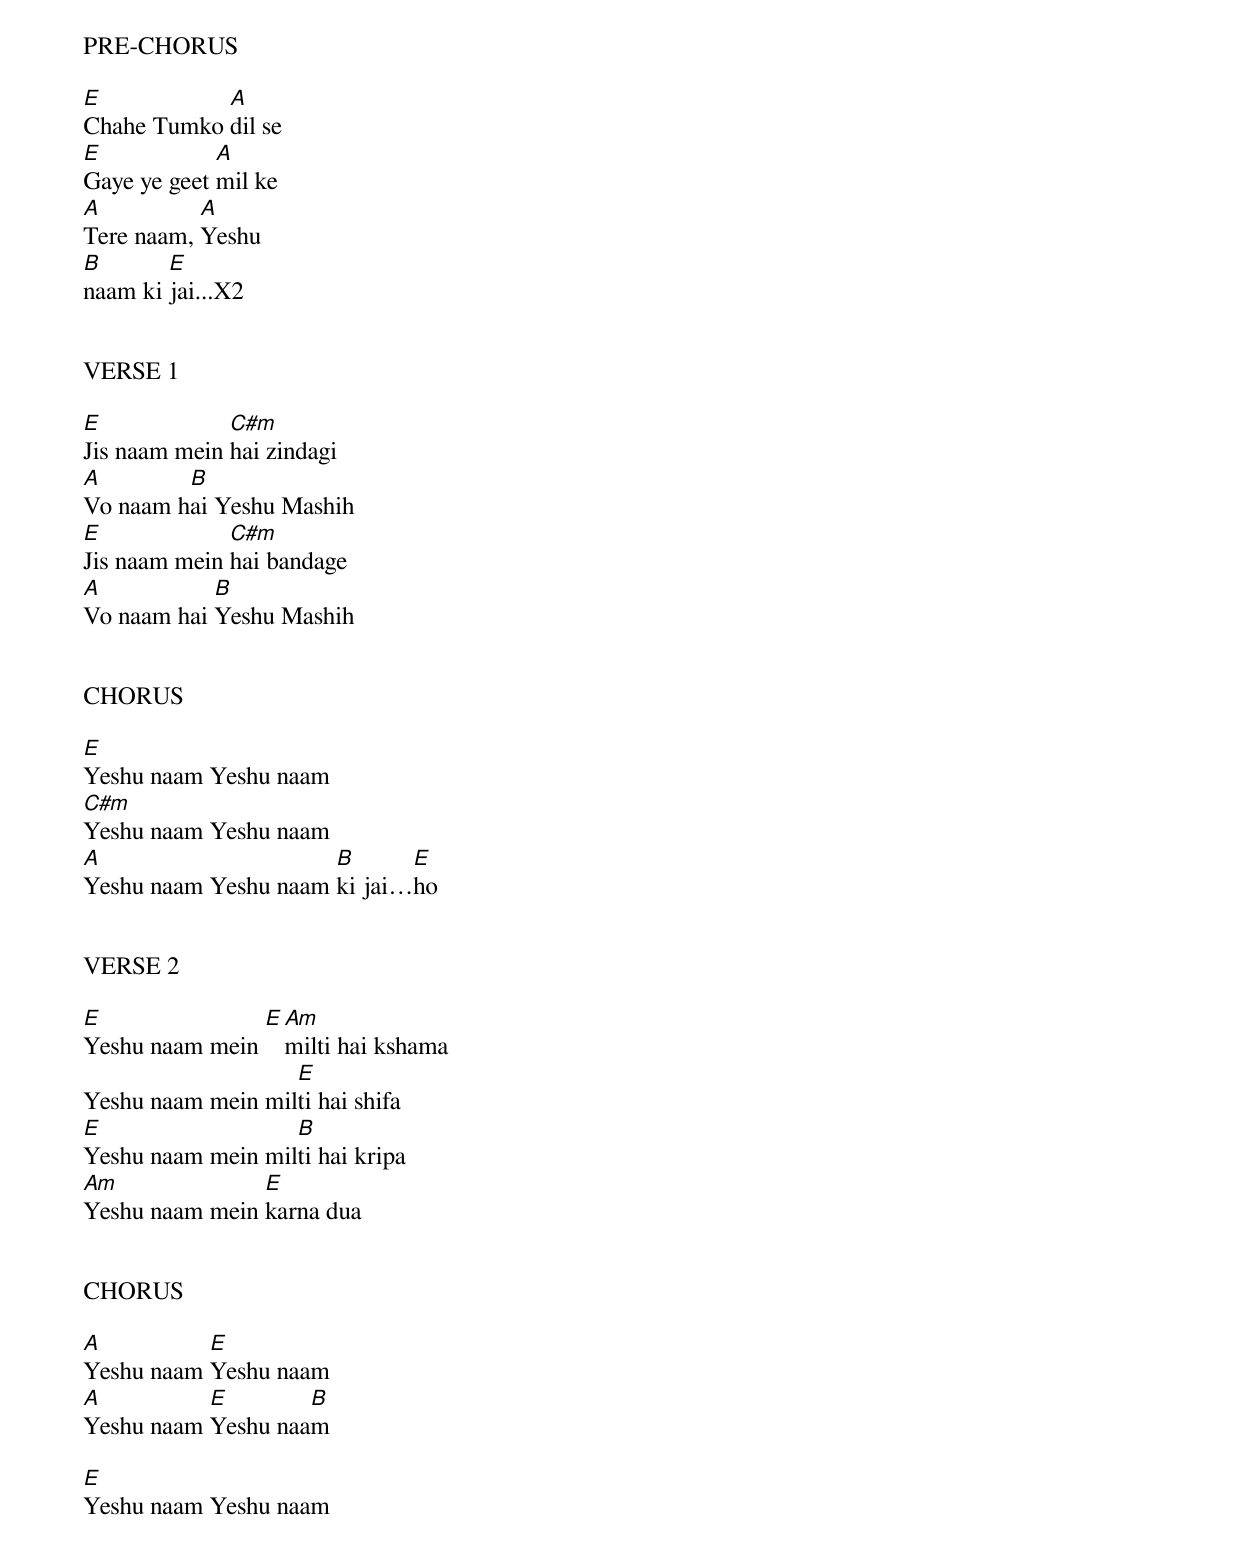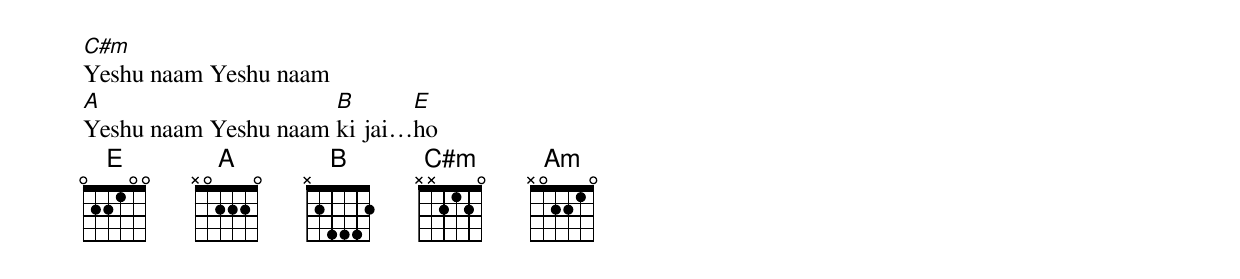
PRE-CHORUS

[E]Chahe Tumko [A]dil se
[E]Gaye ye geet [A]mil ke
[A]Tere naam, [A]Yeshu
[B]naam ki [E]jai...X2


VERSE 1

[E]Jis naam mein [C#m]hai zindagi
[A]Vo naam h[B]ai Yeshu Mashih
[E]Jis naam mein [C#m]hai bandage
[A]Vo naam hai [B]Yeshu Mashih


CHORUS

[E]Yeshu naam Yeshu naam
[C#m]Yeshu naam Yeshu naam
[A]Yeshu naam Yeshu naam [B]ki jai…[E]ho


VERSE 2

[E]Yeshu naam mein [E][Am]milti hai kshama
Yeshu naam mein mil[E]ti hai shifa
[E]Yeshu naam mein mil[B]ti hai kripa
[Am]Yeshu naam mein [E]karna dua


CHORUS

[A]Yeshu naam [E]Yeshu naam
[A]Yeshu naam [E]Yeshu naa[B]m

[E]Yeshu naam Yeshu naam
[C#m]Yeshu naam Yeshu naam
[A]Yeshu naam Yeshu naam [B]ki jai…[E]ho
